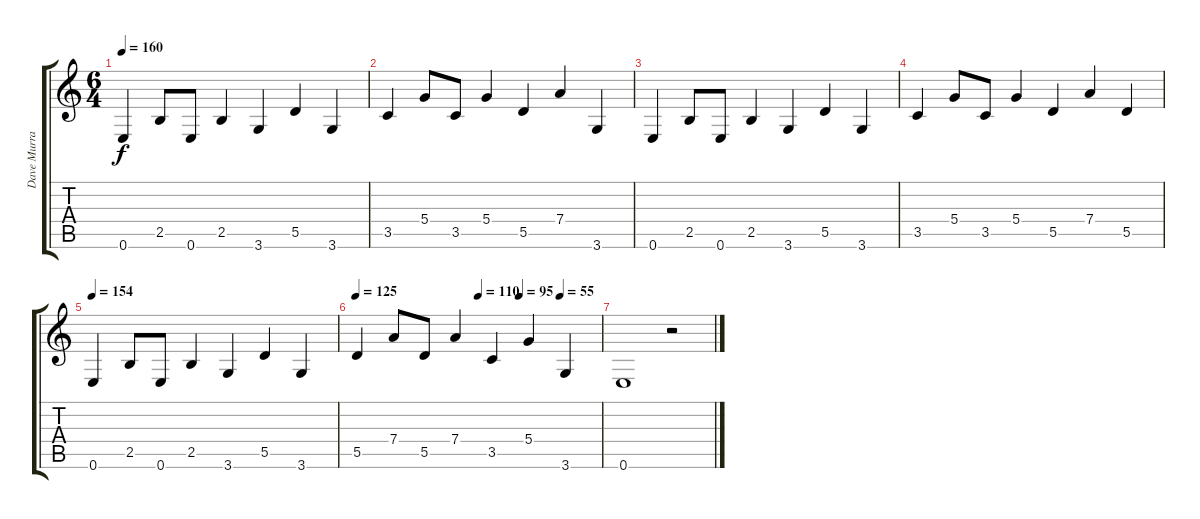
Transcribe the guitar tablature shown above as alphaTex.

\track ("Dave Murray" "Dave Murra") {instrument distortionguitar}
\staff {score tabs}
\tuning (E4 B3 G3 D3 A2 E2) {hide}
\ts (6 4)
\tempo 160
\clef g2
\ks c
0.6.4{dy f} 2.5.8 0.6.8 2.5.4 3.6.4 5.5.4 3.6.4 |
3.5.4 5.4.8 3.5.8 5.4.4 5.5.4 7.4.4 3.6.4 |
0.6.4 2.5.8 0.6.8 2.5.4 3.6.4 5.5.4 3.6.4 |
3.5.4 5.4.8 3.5.8 5.4.4 5.5.4 7.4.4 5.5.4 |
\tempo 154
0.6.4 2.5.8 0.6.8 2.5.4 3.6.4 5.5.4 3.6.4 |
\tempo 125
\tempo (110 0.5)
\tempo (95 0.6666666666666666)
\tempo (55 0.8333333333333334)
5.5.4 7.4.8 5.5.8 7.4.4 3.5.4 5.4.4 3.6.4 |
0.6.1 r.2
